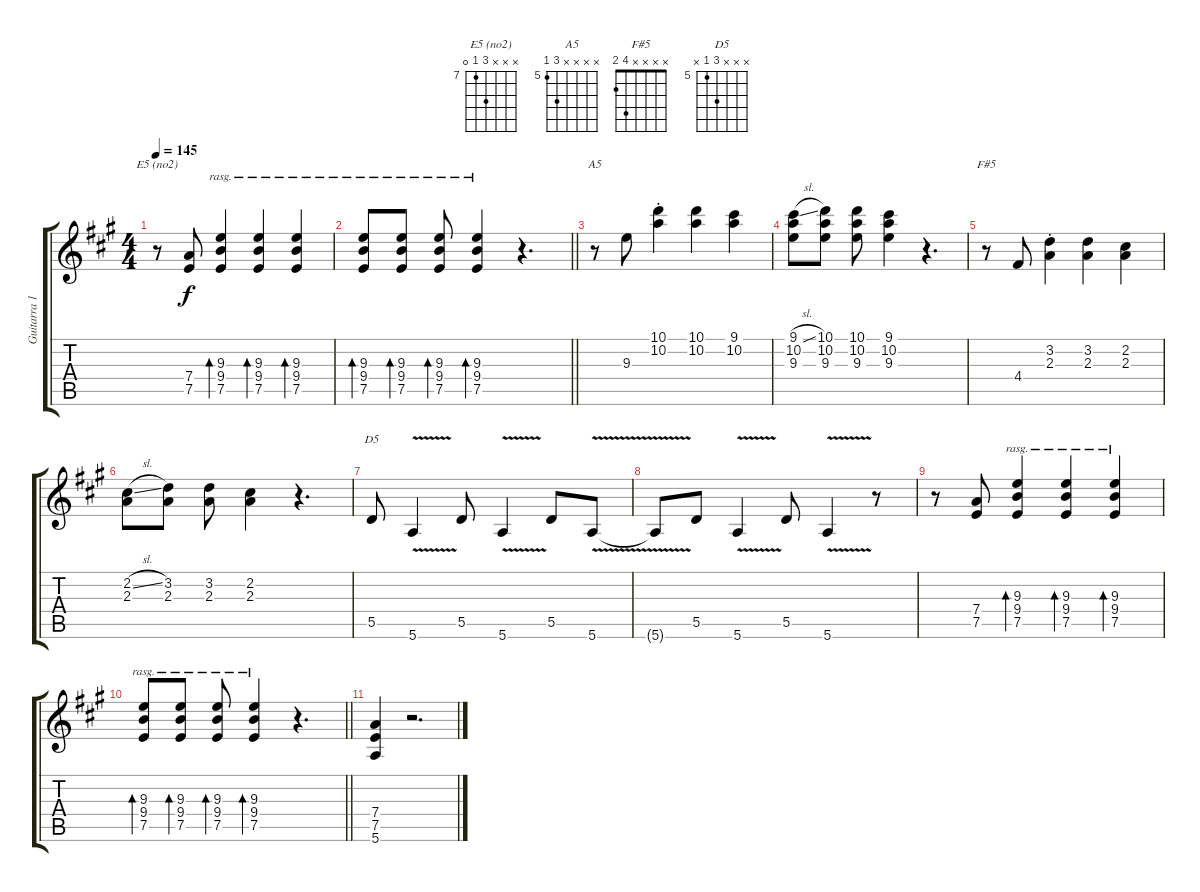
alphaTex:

\track ("Guitarra 1" "Guitarra 1") {instrument overdrivenguitar}
\staff {score tabs}
\tuning (E4 B3 G3 D3 A2 E2) {hide}
\chord ("E5 (no2)" x x x 9 7 0) {firstfret 7}
\chord ("A5" x x x x 7 5) {firstfret 5}
\chord ("F#5" x x x x 4 2)
\chord ("D5" x x x 7 5 x) {firstfret 5}
\ts (4 4)
\tempo 145
\clef g2
\ks a
r.8{ch "E5 (no2)" dy f} (7.4 7.5).8 (9.3 9.4 7.5).4{bd 240 rasg ii} (9.3 9.4 7.5).4{bd 240 rasg ii} (9.3 9.4 7.5).4{bd 240 rasg ii} |
\barLineRight lightlight
(9.3 9.4 7.5).8{bd 240 rasg ii} (9.3 9.4 7.5).8{bd 240 rasg ii} (9.3 9.4 7.5).8{bd 240 rasg ii} (9.3 9.4 7.5).4{bd 240 rasg ii} r.4{d} |
r.8{ch "A5"} 9.3.8 (10.1{st} 10.2{st}).4 (10.1 10.2).4 (9.1 10.2).4 |
(9.1{sl} 10.2 9.3).8 (10.1 10.2 9.3).8 (10.1 10.2 9.3).8 (9.1 10.2 9.3).4 r.4{d} |
r.8{ch "F#5"} 4.4.8 (3.2{st} 2.3{st}).4 (3.2 2.3).4 (2.2 2.3).4 |
(2.2{sl} 2.3).8 (3.2 2.3).8 (3.2 2.3).8 (2.2 2.3).4 r.4{d} |
5.5.8{ch "D5"} 5.6{v}.4 5.5.8 5.6{v}.4 5.5.8 5.6{v}.8 |
5.6{t}.8 5.5.8 5.6{v}.4 5.5.8 5.6{v}.4 r.8 |
r.8 (7.4 7.5).8 (9.3 9.4 7.5).4{bd 240 rasg ii} (9.3 9.4 7.5).4{bd 240 rasg ii} (9.3 9.4 7.5).4{bd 240 rasg ii} |
\barLineRight lightlight
(9.3 9.4 7.5).8{bd 240 rasg ii} (9.3 9.4 7.5).8{bd 240 rasg ii} (9.3 9.4 7.5).8{bd 240 rasg ii} (9.3 9.4 7.5).4{bd 240 rasg ii} r.4{d} |
(7.4 7.5 5.6).4 r.2{d}
